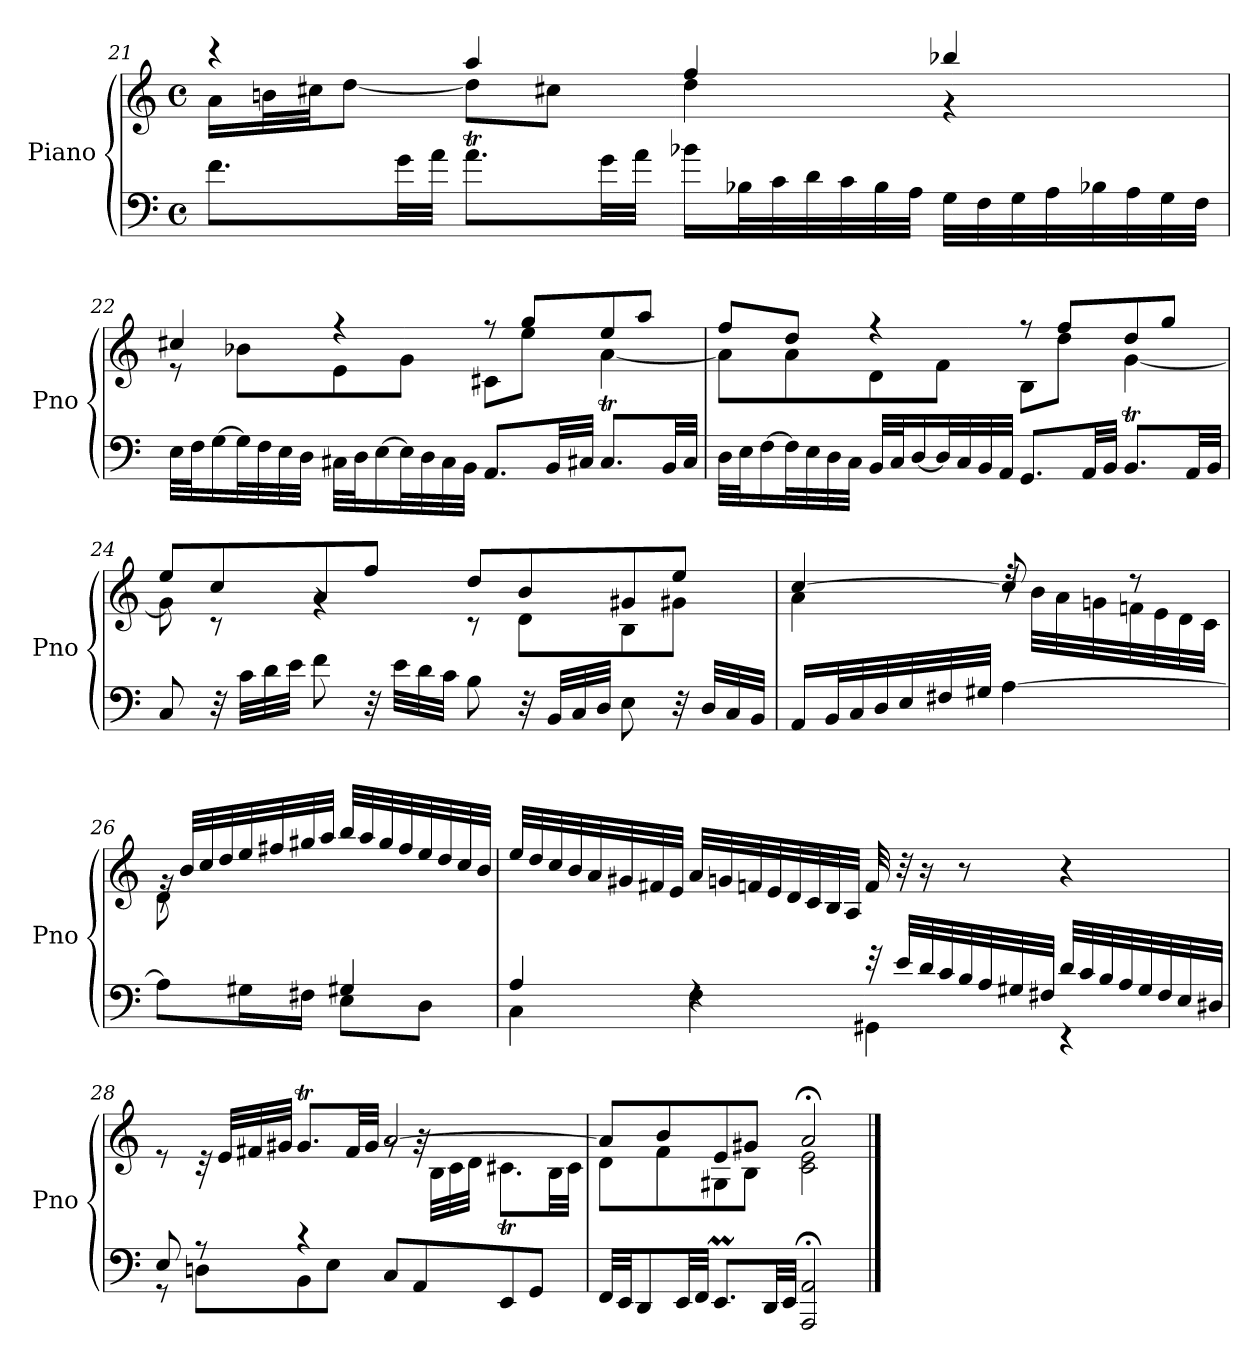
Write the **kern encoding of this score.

**kern	**kern
*part1	*part1
*staff2	*staff1
*I"Piano	*
*I'Pno	*
*clefF4	*clefG2
*k[]	*k[]
*M4/4	*M4/4
*met(c)	*met(c)
=21	=21
*	*^
8.f\L	4r	16a\LL
.	.	32bn\L
.	.	32cc#X\JJ
.	.	[8dd\J
32g\LL	.	.
32a\JJJ	.	.
8.aT\L	4aa/	8dd\L]
.	.	8cc#X\J
32g\LL	.	.
32a\JJJ	.	.
16b-X\LL	4ff/	4dd\
32B-X\L	.	.
32c\	.	.
32d\	.	.
32c\	.	.
32B-\	.	.
32A\JJJ	.	.
32G\LLL	4bb-X/	4r
32F\	.	.
32G\	.	.
32A\	.	.
32B-X\	.	.
32A\	.	.
32G\	.	.
32F\JJJ	.	.
!!LO:PB:g=z	!!
=22	=22	=22
32E\LLL	4cc#X/	8r
32F\J	.	.
[16G\	.	.
32G\L]	.	8b-X\L
32F\	.	.
32E\	.	.
32D\JJJ	.	.
32C#X\LLL	4r	8e\
32D\J	.	.
[16E\	.	.
32E\L]	.	8g\J
32D\	.	.
32C#\	.	.
32BB\JJJ	.	.
8.AA/L	8r	8c#X\L
.	8gg/L	8ee\J
32BB/LL	.	.
32C#X/JJJ	.	.
8.C#t/L	8ee/	[4a\
.	8aa/J	.
32BB/LL	.	.
32C#/JJJ	.	.
=23	=23	=23
32D\LLL	8ff/L	8a\L]
32E\J	.	.
[16F\	.	.
32F\L]	8dd/J	8a\
32E\	.	.
32D\	.	.
32C\JJJ	.	.
32BB/LLL	4r	8d\
32C/J	.	.
[16D/	.	.
32D/L]	.	8f\J
32C/	.	.
32BB/	.	.
32AA/JJJ	.	.
8.GG/L	8r	8B\L
.	8ff/L	8dd\J
32AA/LL	.	.
32BB/JJJ	.	.
8.BBt/L	8dd/	[4g\
.	8gg/J	.
32AA/LL	.	.
32BB/JJJ	.	.
!!LO:LB:g=z	!!
=24	=24	=24
8C/	8ee/L	8g\]
32r	8cc/	8r
32c\LLL	.	.
32d\	.	.
32e\JJJ	.	.
8f\	8a/	4rg
32r	8ff/J	.
32e\LLL	.	.
32d\	.	.
32c\JJJ	.	.
8B\	8dd/L	8r
32r	8b/	8d\L
32BB/LLL	.	.
32C/	.	.
32D/JJJ	.	.
8E\	8g#X/	8B\
32r	8ee/J	8g#X\J
32D/LLL	.	.
32C/	.	.
32BB/JJJ	.	.
=25	=25	=25
16AA/LL	[4cc/	4a\
32BB/L	.	.
32C/	.	.
32D/	.	.
32E/	.	.
32F#X/	.	.
32G#X/JJJ	.	.
[4A\	8cc/]	32rdd
.	.	32b\LLL
.	.	32a\
.	.	32gn\
.	8r	32fn\
.	.	32e\
.	.	32d\
.	.	32c\JJJ
!!LO:LB:g=z	!!
=26	=26	=26
*^	*	*
8ryy	8A\L]	32re	8d\L
.	.	32b/LLL	.
.	.	32cc/	.
.	.	32dd/	.
16B/L	16G#X\L	32ee/	4.ryy
.	.	32ff#X/	.
16A/JJ	16F#X\JJ	32gg#X/	.
.	.	32aa/JJJ	.
4G#X/	8E\L	32bb/LLL	.
.	.	32aa/	.
.	.	32gg#/	.
.	.	32ff#/	.
.	8D\J	32ee/	.
.	.	32dd/	.
.	.	32cc/	.
.	.	32b/JJJ	.
*	*	*v	*v
=27	=27	=27
4A/	4C\	32ee/LLL
.	.	32dd/
.	.	32cc/
.	.	32b/
.	.	32a/
.	.	32g#X/
.	.	32f#X/
.	.	32e/JJJ
4rF	4F\	32a/LLL
.	.	32gn/
.	.	32fn/
.	.	32e/
.	.	32d/
.	.	32c/
.	.	32B/
.	.	32A/JJJ
32r	4GG#X\	32f/
32e/LLL	.	32r
32d/	.	16r
32c/	.	.
32B/	.	8r
32A/	.	.
32G#X/	.	.
32F#X/JJJ	.	.
32d/LLL	4r	4r
32c/	.	.
32B/	.	.
32A/	.	.
32G#/	.	.
32F#/	.	.
32E/	.	.
32D#X/JJJ	.	.
!!LO:LB:g=z
=28	=28	=28
*	*	*^
8E/	8r	8re	2ryy
8r	8Dn\L	32rc	.
.	.	32e/LLL	.
.	.	32f#X/	.
.	.	32g#X/JJJ	.
4r	8BB\	8.g#t/L	.
.	8E\J	.	.
.	.	32f#/LL	.
.	.	32g#/JJJ	.
8C/L	2ryy	[2a/	8rg
8AA/	.	.	32rg
.	.	.	32B\LLL
.	.	.	32c\
.	.	.	32d\JJJ
8EE/	.	.	8.c#Xt\L
8GG/J	.	.	.
.	.	.	32B\LL
.	.	.	32c#\JJJ
*v	*v	*	*
=29	=29	=29
*	*MM54	*
32FF/LLL	8a/L]	8d\L
32EE/JJ	.	.
8DD/	.	.
*	*MM52	*
.	8b/	8f\
32EE/LL	.	.
32FF/JJJ	.	.
*	*MM50	*
8.EEm/L	8e/	8G#X\
*	*MM46	*
.	8g#X/J	8B\J
32DD/LL	.	.
32EE/JJJ	.	.
*	*MM24	*
2AAA/; 2AA/;	2a;</	2c\ 2e\
*	*v	*v
==	==
*-	*-
